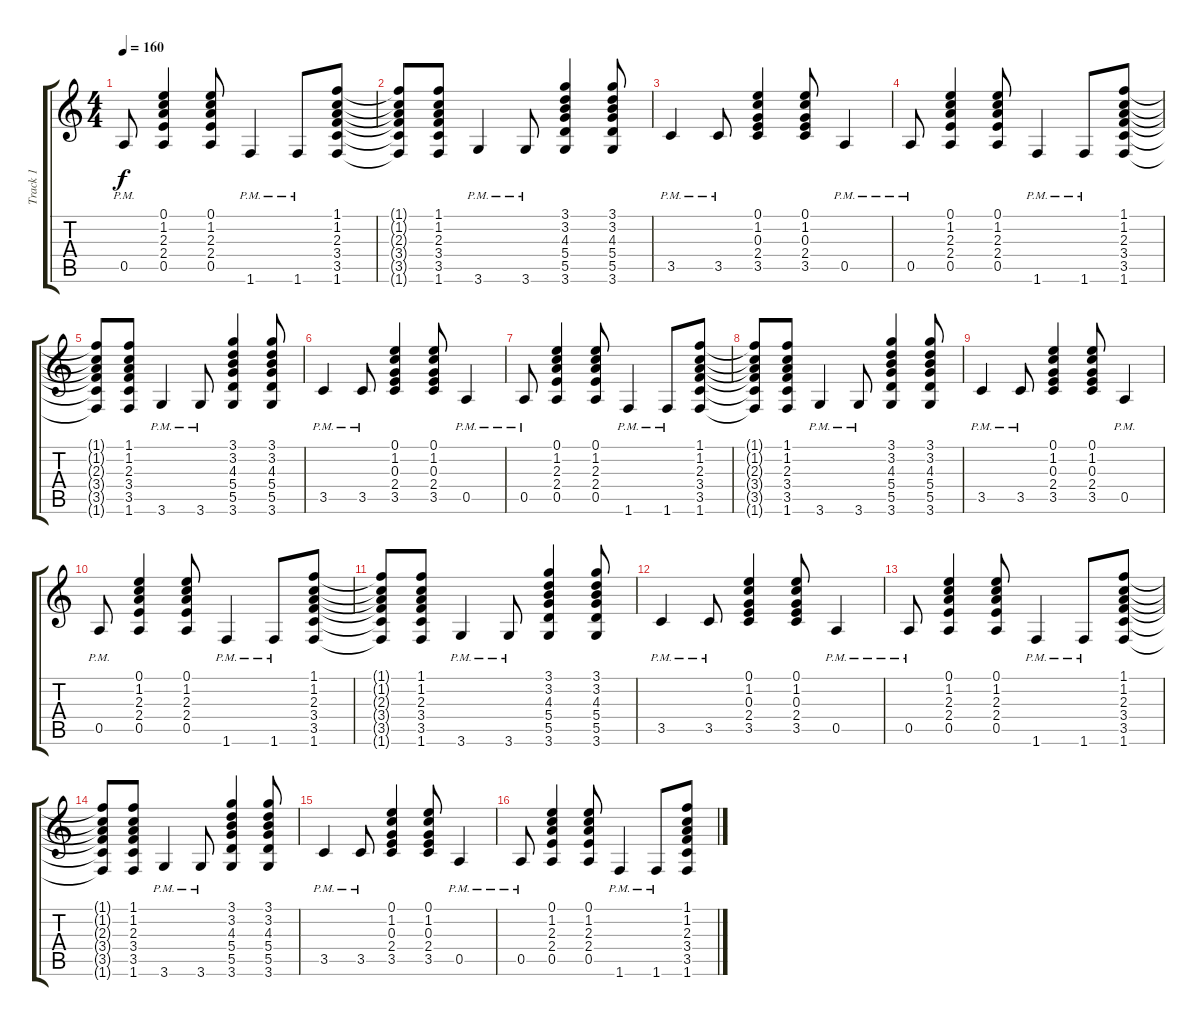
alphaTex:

\track ("Track 1" "Track 1") {instrument distortionguitar}
\staff {score tabs}
\tuning (E4 B3 G3 D3 A2 E2) {hide}
\ts (4 4)
\tempo 160
\clef g2
\ks c
0.5{pm}.8{dy f} (0.1 1.2 2.3 2.4 0.5).4 (0.1 1.2 2.3 2.4 0.5).8 1.6{pm}.4 1.6{pm}.8 (1.1 1.2 2.3 3.4 3.5 1.6).8 |
(1.1{t} 1.2{t} 2.3{t} 3.4{t} 3.5{t} 1.6{t}).8 (1.1 1.2 2.3 3.4 3.5 1.6).8 3.6{pm}.4 3.6{pm}.8 (3.1 3.2 4.3 5.4 5.5 3.6).4 (3.1 3.2 4.3 5.4 5.5 3.6).8 |
3.5{pm}.4 3.5{pm}.8 (0.1 1.2 0.3 2.4 3.5).4 (0.1 1.2 0.3 2.4 3.5).8 0.5{pm}.4 |
0.5{pm}.8 (0.1 1.2 2.3 2.4 0.5).4 (0.1 1.2 2.3 2.4 0.5).8 1.6{pm}.4 1.6{pm}.8 (1.1 1.2 2.3 3.4 3.5 1.6).8 |
(1.1{t} 1.2{t} 2.3{t} 3.4{t} 3.5{t} 1.6{t}).8 (1.1 1.2 2.3 3.4 3.5 1.6).8 3.6{pm}.4 3.6{pm}.8 (3.1 3.2 4.3 5.4 5.5 3.6).4 (3.1 3.2 4.3 5.4 5.5 3.6).8 |
3.5{pm}.4 3.5{pm}.8 (0.1 1.2 0.3 2.4 3.5).4 (0.1 1.2 0.3 2.4 3.5).8 0.5{pm}.4 |
0.5{pm}.8 (0.1 1.2 2.3 2.4 0.5).4 (0.1 1.2 2.3 2.4 0.5).8 1.6{pm}.4 1.6{pm}.8 (1.1 1.2 2.3 3.4 3.5 1.6).8 |
(1.1{t} 1.2{t} 2.3{t} 3.4{t} 3.5{t} 1.6{t}).8 (1.1 1.2 2.3 3.4 3.5 1.6).8 3.6{pm}.4 3.6{pm}.8 (3.1 3.2 4.3 5.4 5.5 3.6).4 (3.1 3.2 4.3 5.4 5.5 3.6).8 |
3.5{pm}.4 3.5{pm}.8 (0.1 1.2 0.3 2.4 3.5).4 (0.1 1.2 0.3 2.4 3.5).8 0.5{pm}.4 |
0.5{pm}.8 (0.1 1.2 2.3 2.4 0.5).4 (0.1 1.2 2.3 2.4 0.5).8 1.6{pm}.4 1.6{pm}.8 (1.1 1.2 2.3 3.4 3.5 1.6).8 |
(1.1{t} 1.2{t} 2.3{t} 3.4{t} 3.5{t} 1.6{t}).8 (1.1 1.2 2.3 3.4 3.5 1.6).8 3.6{pm}.4 3.6{pm}.8 (3.1 3.2 4.3 5.4 5.5 3.6).4 (3.1 3.2 4.3 5.4 5.5 3.6).8 |
3.5{pm}.4 3.5{pm}.8 (0.1 1.2 0.3 2.4 3.5).4 (0.1 1.2 0.3 2.4 3.5).8 0.5{pm}.4 |
0.5{pm}.8 (0.1 1.2 2.3 2.4 0.5).4 (0.1 1.2 2.3 2.4 0.5).8 1.6{pm}.4 1.6{pm}.8 (1.1 1.2 2.3 3.4 3.5 1.6).8 |
(1.1{t} 1.2{t} 2.3{t} 3.4{t} 3.5{t} 1.6{t}).8 (1.1 1.2 2.3 3.4 3.5 1.6).8 3.6{pm}.4 3.6{pm}.8 (3.1 3.2 4.3 5.4 5.5 3.6).4 (3.1 3.2 4.3 5.4 5.5 3.6).8 |
3.5{pm}.4 3.5{pm}.8 (0.1 1.2 0.3 2.4 3.5).4 (0.1 1.2 0.3 2.4 3.5).8 0.5{pm}.4 |
0.5{pm}.8 (0.1 1.2 2.3 2.4 0.5).4 (0.1 1.2 2.3 2.4 0.5).8 1.6{pm}.4 1.6{pm}.8 (1.1 1.2 2.3 3.4 3.5 1.6).8
